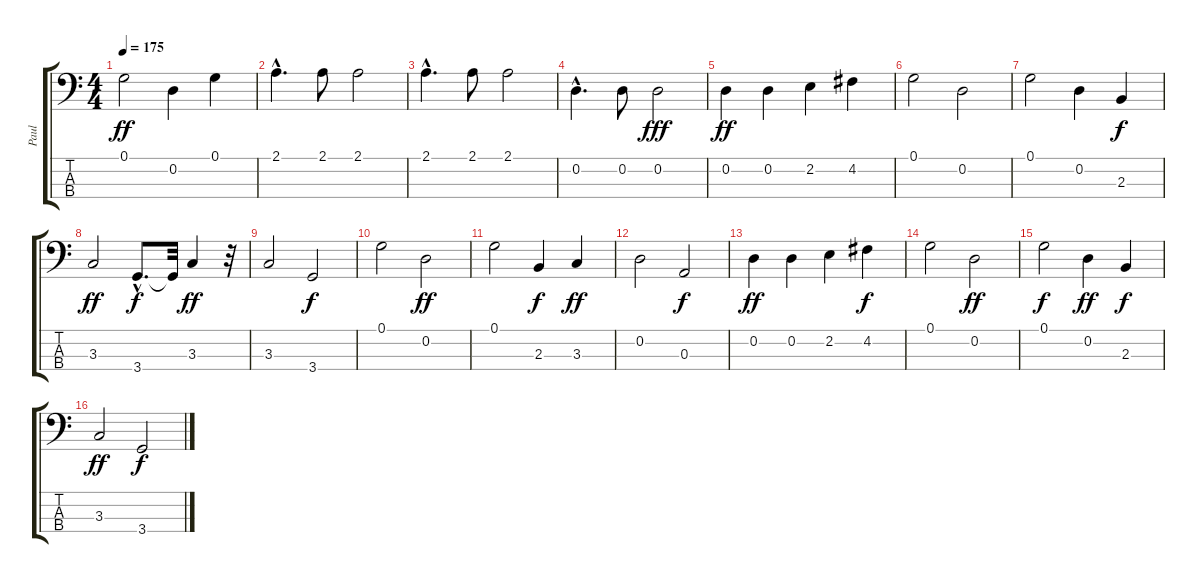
\track ("Paul " "Paul ") {instrument electricbassfinger}
\staff {score tabs}
\tuning (G2 D2 A1 E1) {hide}
\ts (4 4)
\tempo 175
\clef f4
\ks c
0.1.2{dy ff} 0.2.4 0.1.4 |
2.1{hac}.4{d} 2.1.8 2.1.2 |
2.1{hac}.4{d} 2.1.8 2.1.2 |
0.2{hac}.4{d} 0.2.8 0.2.2{dy fff} |
0.2.4{dy ff} 0.2.4 2.2.4 4.2.4 |
0.1.2 0.2.2 |
0.1.2 0.2.4 2.3.4{dy f} |
3.3.2{dy ff} 3.4{hac}.8{d dy f} 3.4{t}.32 3.3.4{dy ff} r.32 |
3.3.2 3.4.2{dy f} |
0.1.2 0.2.2{dy ff} |
0.1.2 2.3.4{dy f} 3.3.4{dy ff} |
0.2.2 0.3.2{dy f} |
0.2.4{dy ff} 0.2.4 2.2.4 4.2.4{dy f} |
0.1.2 0.2.2{dy ff} |
0.1.2{dy f} 0.2.4{dy ff} 2.3.4{dy f} |
3.3.2{dy ff} 3.4.2{dy f}
